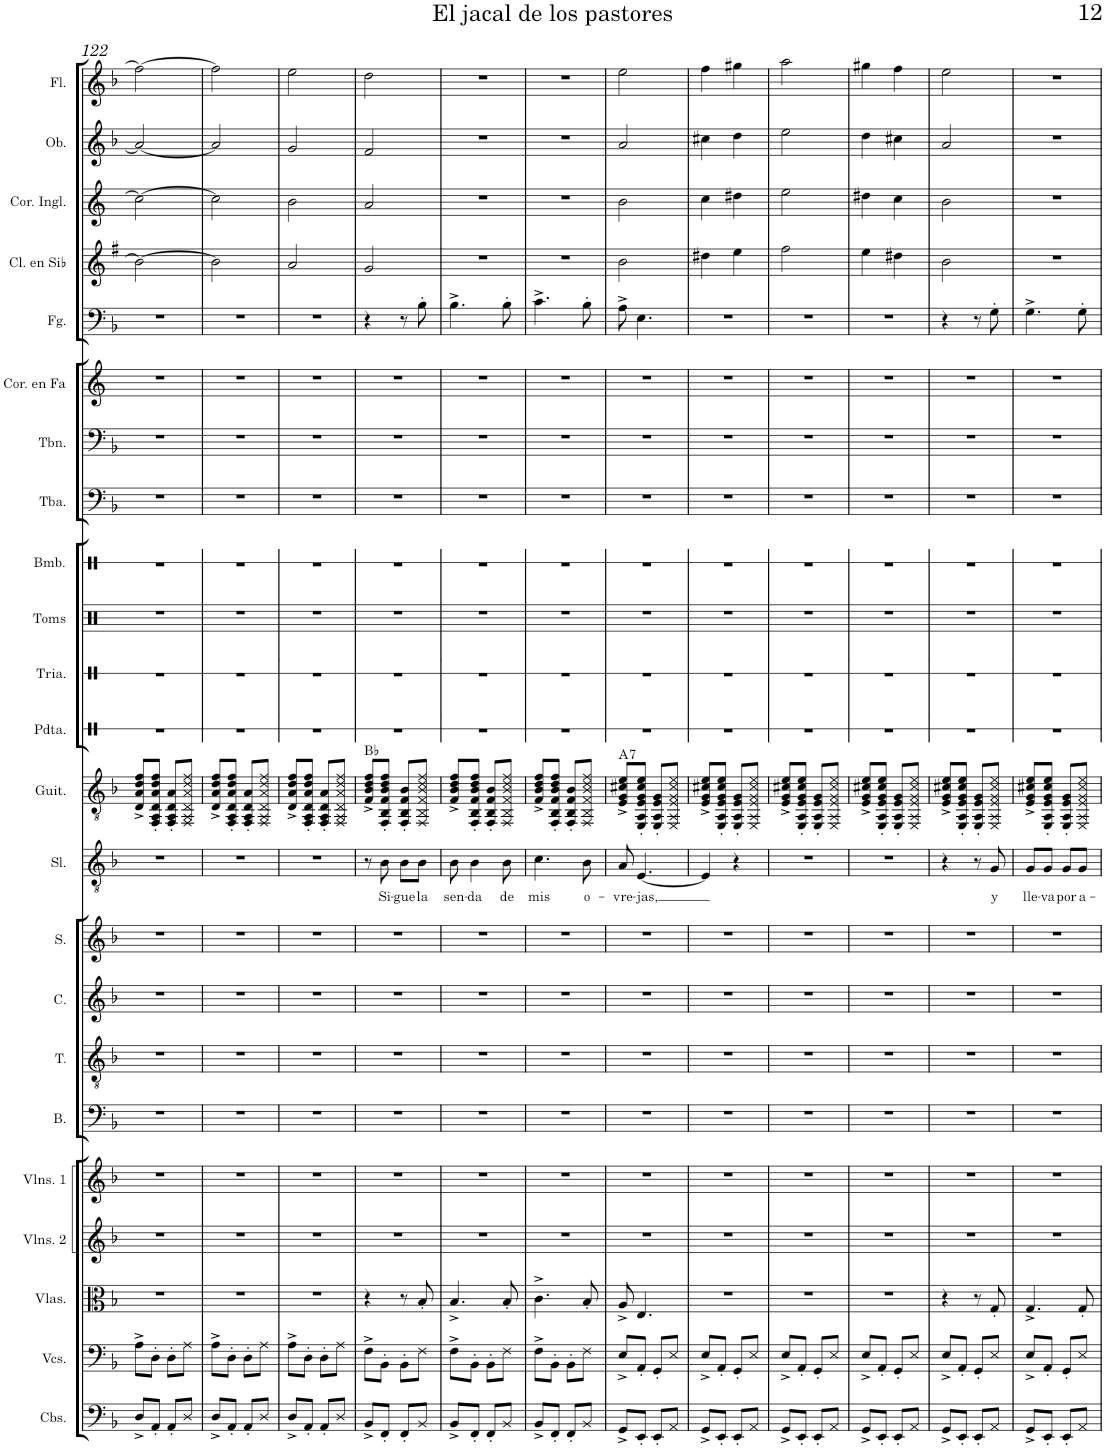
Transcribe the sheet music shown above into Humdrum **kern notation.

**kern	**kern	**kern	**kern	**kern	**kern	**kern	**kern	**kern	**kern	**text	**kern	**harte	**kern	**kern	**kern	**kern	**kern	**kern	**kern	**kern	**kern	**kern	**kern	**kern
*part23	*part22	*part21	*part20	*part19	*part18	*part17	*part16	*part15	*part14	*part14	*part13	*part13	*part12	*part11	*part10	*part9	*part8	*part7	*part6	*part5	*part4	*part3	*part2	*part1
*staff23	*staff22	*staff21	*staff20	*staff19	*staff18	*staff17	*staff16	*staff15	*staff14	*staff14	*staff13	*	*staff12	*staff11	*staff10	*staff9	*staff8	*staff7	*staff6	*staff5	*staff4	*staff3	*staff2	*staff1
*I"Contrabajos	*I"Violonchelos	*I"Violas	*I"Violines 2	*I"Violines 1	*I"Bajo	*I"Tenor	*I"Contralto	*I"Soprano	*I"Solista	*	*I"Guitarra	*	*I"Pandereta	*I"Triángulo	*I"Toms	*I"Bombo	*I"Tuba	*I"Trombón	*I"Trompa en Fa	*I"Fagot	*I"Clarinete en Sib	*I"Corno inglés	*I"Oboe	*I"Flauta
*I'Cbs.	*I'Vcs.	*I'Vlas.	*I'Vlns. 2	*I'Vlns. 1	*I'B.	*I'T.	*I'C.	*I'S.	*I'Sl.	*	*I'Guit.	*	*I'Pdta.	*	*I'Toms	*I'Bmb.	*I'Tba.	*I'Tbn.	*	*I'Fg.	*I'Cl. en Sib	*I'Cor. Ingl.	*I'Ob.	*I'Fl.
!!LO:PB:g=z
*clefF4	*clefF4	*clefC3	*clefG2	*clefG2	*clefF4	*clefGv2	*clefG2	*clefG2	*clefGv2	*	*clefGv2	*	*clefX	*clefX	*clefX	*clefX	*clefF4	*clefF4	*clefG2	*clefF4	*clefG2	*clefG2	*clefG2	*clefG2
*Trd7c12	*	*	*	*	*	*	*	*	*	*	*	*	*	*	*	*	*	*	*Trd4c7	*	*Trd1c2	*Trd4c7	*	*
*k[b-]	*k[b-]	*k[b-]	*k[b-]	*k[b-]	*k[b-]	*k[b-]	*k[b-]	*k[b-]	*k[b-]	*	*k[b-]	*	*k[]	*k[]	*k[]	*k[]	*k[b-]	*k[b-]	*k[]	*k[b-]	*k[f#]	*k[]	*k[b-]	*k[b-]
*M2/4	*M2/4	*M2/4	*M2/4	*M2/4	*M2/4	*M2/4	*M2/4	*M2/4	*M2/4	*	*M2/4	*	*M2/4	*M2/4	*M2/4	*M2/4	*M2/4	*M2/4	*M2/4	*M2/4	*M2/4	*M2/4	*M2/4	*M2/4
=122	=122	=122	=122	=122	=122	=122	=122	=122	=122	=122	=122	=122	=122	=122	=122	=122	=122	=122	=122	=122	=122	=122	=122	=122
8D^/L	8A^\L	2r	2r	2r	2r	2r	2r	2r	2r	.	8D/^ 8A/^ 8d/^ 8f/^L	.	2r	2r	2r	2r	2r	2r	2r	2r	2b\_	2cc\_	2a/_	2ff\_
8AA'/J	8D'\J	.	.	.	.	.	.	.	.	.	8FF/' 8AA/' 8D/' 8A/' 8d/' 8f/'J	.	.	.	.	.	.	.	.	.	.	.	.	.
8AA'/L	8D'\L	.	.	.	.	.	.	.	.	.	8FF/' 8AA/' 8D/' 8A/'L	.	.	.	.	.	.	.	.	.	.	.	.	.
8D/J	8A\J	.	.	.	.	.	.	.	.	.	8FF/ 8AA/ 8D/ 8A/ 8d/ 8f/J	.	.	.	.	.	.	.	.	.	.	.	.	.
=123	=123	=123	=123	=123	=123	=123	=123	=123	=123	=123	=123	=123	=123	=123	=123	=123	=123	=123	=123	=123	=123	=123	=123	=123
8D^/L	8A^\L	2r	2r	2r	2r	2r	2r	2r	2r	.	8D/^ 8A/^ 8d/^ 8f/^L	.	2r	2r	2r	2r	2r	2r	2r	2r	2b\]	2cc\]	2a/]	2ff\]
8AA'/J	8D'\J	.	.	.	.	.	.	.	.	.	8FF/' 8AA/' 8D/' 8A/' 8d/' 8f/'J	.	.	.	.	.	.	.	.	.	.	.	.	.
8AA'/L	8D'\L	.	.	.	.	.	.	.	.	.	8FF/' 8AA/' 8D/' 8A/'L	.	.	.	.	.	.	.	.	.	.	.	.	.
8D/J	8A\J	.	.	.	.	.	.	.	.	.	8FF/ 8AA/ 8D/ 8A/ 8d/ 8f/J	.	.	.	.	.	.	.	.	.	.	.	.	.
=124	=124	=124	=124	=124	=124	=124	=124	=124	=124	=124	=124	=124	=124	=124	=124	=124	=124	=124	=124	=124	=124	=124	=124	=124
8D^/L	8A^\L	2r	2r	2r	2r	2r	2r	2r	2r	.	8D/^ 8A/^ 8d/^ 8f/^L	.	2r	2r	2r	2r	2r	2r	2r	2r	2a/	2b\	2g/	2ee\
8AA'/J	8D'\J	.	.	.	.	.	.	.	.	.	8FF/' 8AA/' 8D/' 8A/' 8d/' 8f/'J	.	.	.	.	.	.	.	.	.	.	.	.	.
8AA'/L	8D'\L	.	.	.	.	.	.	.	.	.	8FF/' 8AA/' 8D/' 8A/'L	.	.	.	.	.	.	.	.	.	.	.	.	.
8D/J	8A\J	.	.	.	.	.	.	.	.	.	8FF/ 8AA/ 8D/ 8A/ 8d/ 8f/J	.	.	.	.	.	.	.	.	.	.	.	.	.
=125	=125	=125	=125	=125	=125	=125	=125	=125	=125	=125	=125	=125	=125	=125	=125	=125	=125	=125	=125	=125	=125	=125	=125	=125
8BB-^/L	8F^\L	4r	2r	2r	2r	2r	2r	2r	8r	.	8F/^ 8B-/^ 8d/^ 8f/^L	Bb:maj	2r	2r	2r	2r	2r	2r	2r	4r	2g/	2a/	2f/	2dd\
!	!	!	!	!	!	!	!	!	!	!LO:LY:b	!	!	!	!	!	!	!	!	!	!	!	!	!	!
8FF'/J	8BB-'\J	.	.	.	.	.	.	.	8B-\	Si-	8FF/' 8BB-/' 8F/' 8B-/' 8d/' 8f/'J	.	.	.	.	.	.	.	.	.	.	.	.	.
!	!	!	!	!	!	!	!	!	!	!LO:LY:b	!	!	!	!	!	!	!	!	!	!	!	!	!	!
8FF'/L	8BB-'\L	8r	.	.	.	.	.	.	8B-\L	-gue	8FF/' 8BB-/' 8F/' 8B-/'L	.	.	.	.	.	.	.	.	8r	.	.	.	.
!	!	!	!	!	!	!	!	!	!	!LO:LY:b	!	!	!	!	!	!	!	!	!	!	!	!	!	!
8BB-/J	8F\J	8B-'/	.	.	.	.	.	.	8B-\J	la	8FF/ 8BB-/ 8F/ 8B-/ 8d/ 8f/J	.	.	.	.	.	.	.	.	8B-'\	.	.	.	.
=126	=126	=126	=126	=126	=126	=126	=126	=126	=126	=126	=126	=126	=126	=126	=126	=126	=126	=126	=126	=126	=126	=126	=126	=126
!	!	!	!	!	!	!	!	!	!	!LO:LY:b	!	!	!	!	!	!	!	!	!	!	!	!	!	!
8BB-^/L	8F^\L	4.B-^/	2r	2r	2r	2r	2r	2r	8B-\	sen-	8F/^ 8B-/^ 8d/^ 8f/^L	.	2r	2r	2r	2r	2r	2r	2r	4.B-^\	2r	2r	2r	2r
!	!	!	!	!	!	!	!	!	!	!LO:LY:b	!	!	!	!	!	!	!	!	!	!	!	!	!	!
8FF'/J	8BB-'\J	.	.	.	.	.	.	.	4B-\	-da	8FF/' 8BB-/' 8F/' 8B-/' 8d/' 8f/'J	.	.	.	.	.	.	.	.	.	.	.	.	.
8FF'/L	8BB-'\L	.	.	.	.	.	.	.	.	.	8FF/' 8BB-/' 8F/' 8B-/'L	.	.	.	.	.	.	.	.	.	.	.	.	.
!	!	!	!	!	!	!	!	!	!	!LO:LY:b	!	!	!	!	!	!	!	!	!	!	!	!	!	!
8BB-/J	8F\J	8B-'/	.	.	.	.	.	.	8B-\	de	8FF/ 8BB-/ 8F/ 8B-/ 8d/ 8f/J	.	.	.	.	.	.	.	.	8B-'\	.	.	.	.
=127	=127	=127	=127	=127	=127	=127	=127	=127	=127	=127	=127	=127	=127	=127	=127	=127	=127	=127	=127	=127	=127	=127	=127	=127
!	!	!	!	!	!	!	!	!	!	!LO:LY:b	!	!	!	!	!	!	!	!	!	!	!	!	!	!
8BB-^/L	8F^\L	4.c^\	2r	2r	2r	2r	2r	2r	4.c\	mis	8F/^ 8B-/^ 8d/^ 8f/^L	.	2r	2r	2r	2r	2r	2r	2r	4.c^\	2r	2r	2r	2r
8FF'/J	8BB-'\J	.	.	.	.	.	.	.	.	.	8FF/' 8BB-/' 8F/' 8B-/' 8d/' 8f/'J	.	.	.	.	.	.	.	.	.	.	.	.	.
8FF'/L	8BB-'\L	.	.	.	.	.	.	.	.	.	8FF/' 8BB-/' 8F/' 8B-/'L	.	.	.	.	.	.	.	.	.	.	.	.	.
!	!	!	!	!	!	!	!	!	!	!LO:LY:b	!	!	!	!	!	!	!	!	!	!	!	!	!	!
8BB-/J	8F\J	8B-'/	.	.	.	.	.	.	8B-\	o-	8FF/ 8BB-/ 8F/ 8B-/ 8d/ 8f/J	.	.	.	.	.	.	.	.	8B-'\	.	.	.	.
=128	=128	=128	=128	=128	=128	=128	=128	=128	=128	=128	=128	=128	=128	=128	=128	=128	=128	=128	=128	=128	=128	=128	=128	=128
!	!	!	!	!	!	!	!	!	!	!LO:LY:b	!	!LO:H:kt=7	!	!	!	!	!	!	!	!	!	!	!	!
8GG^/L	8E^/L	8A^/	2r	2r	2r	2r	2r	2r	8A/	-vre-	8E/^ 8G/^ 8c#X/^ 8e/^L	A:7	2r	2r	2r	2r	2r	2r	2r	8A^\	2b\	2b\	2a/	2ee\
!	!	!	!	!	!	!	!	!	!	!LO:LY:b	!	!	!	!	!	!	!	!	!	!	!	!	!	!
8EE'/J	8AA'/J	4.E/	.	.	.	.	.	.	[4.E/	-jas,	8EE/' 8AA/' 8E/' 8G/' 8c#/' 8e/'J	.	.	.	.	.	.	.	.	4.E\	.	.	.	.
8EE'/L	8GG'/L	.	.	.	.	.	.	.	.	.	8EE/' 8AA/' 8E/' 8G/'L	.	.	.	.	.	.	.	.	.	.	.	.	.
8AA/J	8E/J	.	.	.	.	.	.	.	.	.	8EE/ 8AA/ 8E/ 8G/ 8c#/ 8e/J	.	.	.	.	.	.	.	.	.	.	.	.	.
=129	=129	=129	=129	=129	=129	=129	=129	=129	=129	=129	=129	=129	=129	=129	=129	=129	=129	=129	=129	=129	=129	=129	=129	=129
8GG^/L	8E^/L	2r	2r	2r	2r	2r	2r	2r	4E/]	.	8E/^ 8G/^ 8c#X/^ 8e/^L	.	2r	2r	2r	2r	2r	2r	2r	2r	4dd#X\	4cc\	4cc#X\	4ff\
8EE'/J	8AA'/J	.	.	.	.	.	.	.	.	.	8EE/' 8AA/' 8E/' 8G/' 8c#/' 8e/'J	.	.	.	.	.	.	.	.	.	.	.	.	.
8EE'/L	8GG'/L	.	.	.	.	.	.	.	4r	.	8EE/' 8AA/' 8E/' 8G/'L	.	.	.	.	.	.	.	.	.	4ee\	4dd#X\	4dd\	4gg#X\
8AA/J	8E/J	.	.	.	.	.	.	.	.	.	8EE/ 8AA/ 8E/ 8G/ 8c#/ 8e/J	.	.	.	.	.	.	.	.	.	.	.	.	.
=130	=130	=130	=130	=130	=130	=130	=130	=130	=130	=130	=130	=130	=130	=130	=130	=130	=130	=130	=130	=130	=130	=130	=130	=130
8GG^/L	8E^/L	2r	2r	2r	2r	2r	2r	2r	2r	.	8E/^ 8G/^ 8c#X/^ 8e/^L	.	2r	2r	2r	2r	2r	2r	2r	2r	2ff#\	2ee\	2ee\	2aa\
8EE'/J	8AA'/J	.	.	.	.	.	.	.	.	.	8EE/' 8AA/' 8E/' 8G/' 8c#/' 8e/'J	.	.	.	.	.	.	.	.	.	.	.	.	.
8EE'/L	8GG'/L	.	.	.	.	.	.	.	.	.	8EE/' 8AA/' 8E/' 8G/'L	.	.	.	.	.	.	.	.	.	.	.	.	.
8AA/J	8E/J	.	.	.	.	.	.	.	.	.	8EE/ 8AA/ 8E/ 8G/ 8c#/ 8e/J	.	.	.	.	.	.	.	.	.	.	.	.	.
=131	=131	=131	=131	=131	=131	=131	=131	=131	=131	=131	=131	=131	=131	=131	=131	=131	=131	=131	=131	=131	=131	=131	=131	=131
8GG^/L	8E^/L	2r	2r	2r	2r	2r	2r	2r	2r	.	8E/^ 8G/^ 8c#X/^ 8e/^L	.	2r	2r	2r	2r	2r	2r	2r	2r	4ee\	4dd#X\	4dd\	4gg#X\
8EE'/J	8AA'/J	.	.	.	.	.	.	.	.	.	8EE/' 8AA/' 8E/' 8G/' 8c#/' 8e/'J	.	.	.	.	.	.	.	.	.	.	.	.	.
8EE'/L	8GG'/L	.	.	.	.	.	.	.	.	.	8EE/' 8AA/' 8E/' 8G/'L	.	.	.	.	.	.	.	.	.	4dd#X\	4cc\	4cc#X\	4ff\
8AA/J	8E/J	.	.	.	.	.	.	.	.	.	8EE/ 8AA/ 8E/ 8G/ 8c#/ 8e/J	.	.	.	.	.	.	.	.	.	.	.	.	.
=132	=132	=132	=132	=132	=132	=132	=132	=132	=132	=132	=132	=132	=132	=132	=132	=132	=132	=132	=132	=132	=132	=132	=132	=132
8GG^/L	8E^/L	4r	2r	2r	2r	2r	2r	2r	4r	.	8E/^ 8G/^ 8c#X/^ 8e/^L	.	2r	2r	2r	2r	2r	2r	2r	4r	2b\	2b\	2a/	2ee\
8EE'/J	8AA'/J	.	.	.	.	.	.	.	.	.	8EE/' 8AA/' 8E/' 8G/' 8c#/' 8e/'J	.	.	.	.	.	.	.	.	.	.	.	.	.
8EE'/L	8GG'/L	8r	.	.	.	.	.	.	8r	.	8EE/' 8AA/' 8E/' 8G/'L	.	.	.	.	.	.	.	.	8r	.	.	.	.
!	!	!	!	!	!	!	!	!	!	!LO:LY:b	!	!	!	!	!	!	!	!	!	!	!	!	!	!
8AA/J	8E/J	8G'/	.	.	.	.	.	.	8G/	y	8EE/ 8AA/ 8E/ 8G/ 8c#/ 8e/J	.	.	.	.	.	.	.	.	8G'\	.	.	.	.
=133	=133	=133	=133	=133	=133	=133	=133	=133	=133	=133	=133	=133	=133	=133	=133	=133	=133	=133	=133	=133	=133	=133	=133	=133
!	!	!	!	!	!	!	!	!	!	!LO:LY:b	!	!	!	!	!	!	!	!	!	!	!	!	!	!
8GG^/L	8E^/L	4.G^/	2r	2r	2r	2r	2r	2r	8G/L	lle-	8E/^ 8G/^ 8c#X/^ 8e/^L	.	2r	2r	2r	2r	2r	2r	2r	4.G^\	2r	2r	2r	2r
!	!	!	!	!	!	!	!	!	!	!LO:LY:b	!	!	!	!	!	!	!	!	!	!	!	!	!	!
8EE'/J	8AA'/J	.	.	.	.	.	.	.	8G/J	-va	8EE/' 8AA/' 8E/' 8G/' 8c#/' 8e/'J	.	.	.	.	.	.	.	.	.	.	.	.	.
!	!	!	!	!	!	!	!	!	!	!LO:LY:b	!	!	!	!	!	!	!	!	!	!	!	!	!	!
8EE'/L	8GG'/L	.	.	.	.	.	.	.	8G/L	por	8EE/' 8AA/' 8E/' 8G/'L	.	.	.	.	.	.	.	.	.	.	.	.	.
!	!	!	!	!	!	!	!	!	!	!LO:LY:b	!	!	!	!	!	!	!	!	!	!	!	!	!	!
8AA/J	8E/J	8G'/	.	.	.	.	.	.	8G/J	a-	8EE/ 8AA/ 8E/ 8G/ 8c#/ 8e/J	.	.	.	.	.	.	.	.	8G'\	.	.	.	.
=	=	=	=	=	=	=	=	=	=	=	=	=	=	=	=	=	=	=	=	=	=	=	=	=
*-	*-	*-	*-	*-	*-	*-	*-	*-	*-	*-	*-	*-	*-	*-	*-	*-	*-	*-	*-	*-	*-	*-	*-	*-
